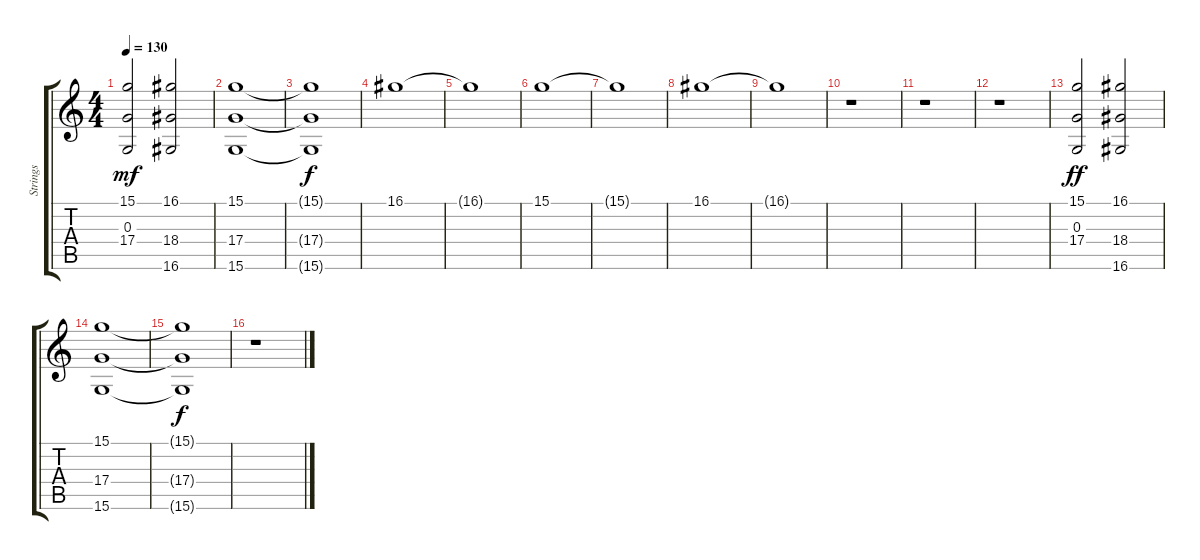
\track ("Strings" "Strings") {instrument stringensemble1}
\staff {score tabs}
\tuning (E4 B3 G3 D3 A2 E2) {hide}
\ts (4 4)
\tempo 130
\clef g2
\ks c
(15.1 0.3 17.4).2{dy mf} (16.1 18.4 16.6).2 |
(15.1 17.4 15.6).1 |
(15.1{t} 17.4{t} 15.6{t}).1{dy f} |
16.1.1 |
16.1{t}.1 |
15.1.1 |
15.1{t}.1 |
16.1.1 |
16.1{t}.1 |
r.1 |
r.1 |
r.1 |
(15.1 0.3 17.4).2{dy ff} (16.1 18.4 16.6).2 |
(15.1 17.4 15.6).1 |
(15.1{t} 17.4{t} 15.6{t}).1{dy f} |
r.1
